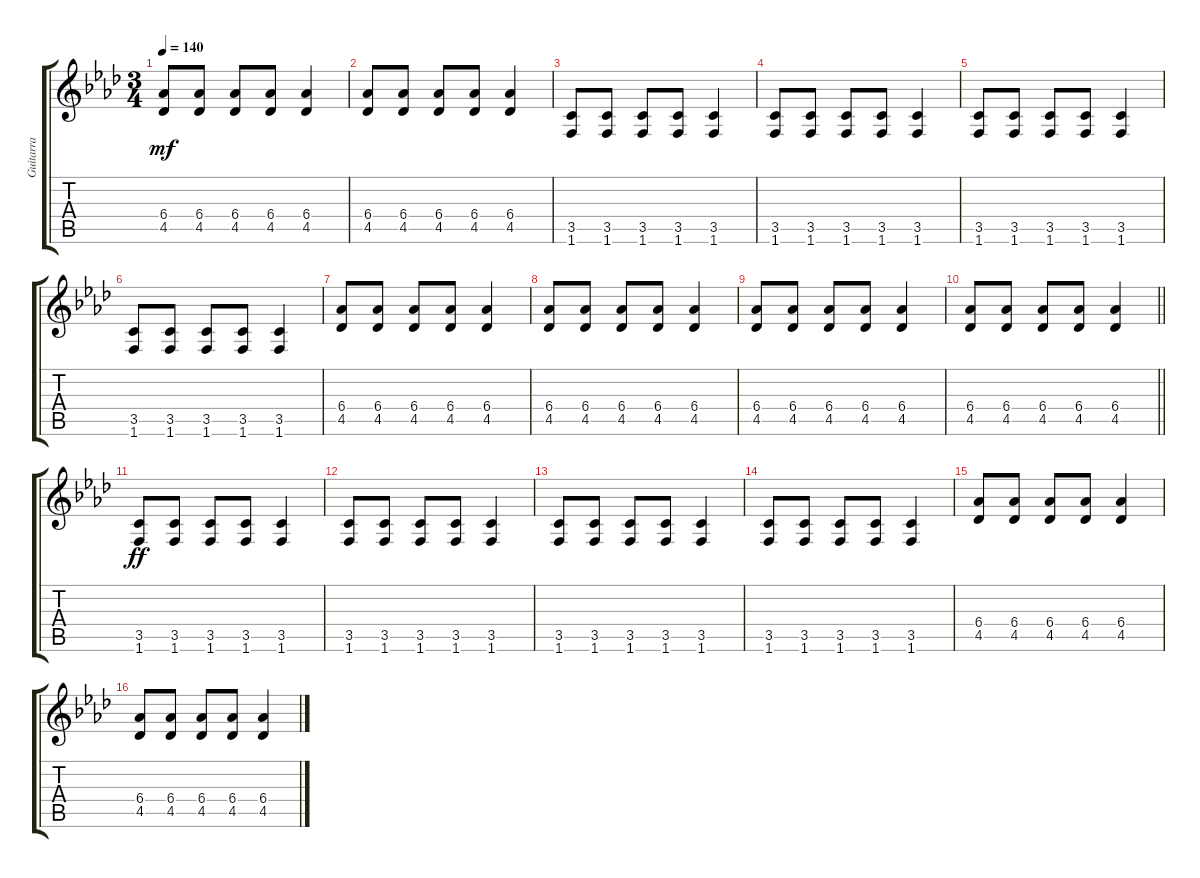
\track ("Guitarra" "Guitarra") {instrument distortionguitar}
\staff {score tabs}
\tuning (E4 B3 G3 D3 A2 E2) {hide}
\ts (3 4)
\tempo 140
\clef g2
\ks fminor
(6.4 4.5).8{dy mf} (6.4 4.5).8 (6.4 4.5).8 (6.4 4.5).8 (6.4 4.5).4 |
(6.4 4.5).8 (6.4 4.5).8 (6.4 4.5).8 (6.4 4.5).8 (6.4 4.5).4 |
(3.5 1.6).8 (3.5 1.6).8 (3.5 1.6).8 (3.5 1.6).8 (3.5 1.6).4 |
(3.5 1.6).8 (3.5 1.6).8 (3.5 1.6).8 (3.5 1.6).8 (3.5 1.6).4 |
(3.5 1.6).8 (3.5 1.6).8 (3.5 1.6).8 (3.5 1.6).8 (3.5 1.6).4 |
(3.5 1.6).8 (3.5 1.6).8 (3.5 1.6).8 (3.5 1.6).8 (3.5 1.6).4 |
(6.4 4.5).8 (6.4 4.5).8 (6.4 4.5).8 (6.4 4.5).8 (6.4 4.5).4 |
(6.4 4.5).8 (6.4 4.5).8 (6.4 4.5).8 (6.4 4.5).8 (6.4 4.5).4 |
(6.4 4.5).8 (6.4 4.5).8 (6.4 4.5).8 (6.4 4.5).8 (6.4 4.5).4 |
\barLineRight lightlight
(6.4 4.5).8 (6.4 4.5).8 (6.4 4.5).8 (6.4 4.5).8 (6.4 4.5).4 |
(3.5 1.6).8{dy ff} (3.5 1.6).8 (3.5 1.6).8 (3.5 1.6).8 (3.5 1.6).4 |
(3.5 1.6).8 (3.5 1.6).8 (3.5 1.6).8 (3.5 1.6).8 (3.5 1.6).4 |
(3.5 1.6).8 (3.5 1.6).8 (3.5 1.6).8 (3.5 1.6).8 (3.5 1.6).4 |
(3.5 1.6).8 (3.5 1.6).8 (3.5 1.6).8 (3.5 1.6).8 (3.5 1.6).4 |
(6.4 4.5).8 (6.4 4.5).8 (6.4 4.5).8 (6.4 4.5).8 (6.4 4.5).4 |
(6.4 4.5).8 (6.4 4.5).8 (6.4 4.5).8 (6.4 4.5).8 (6.4 4.5).4
